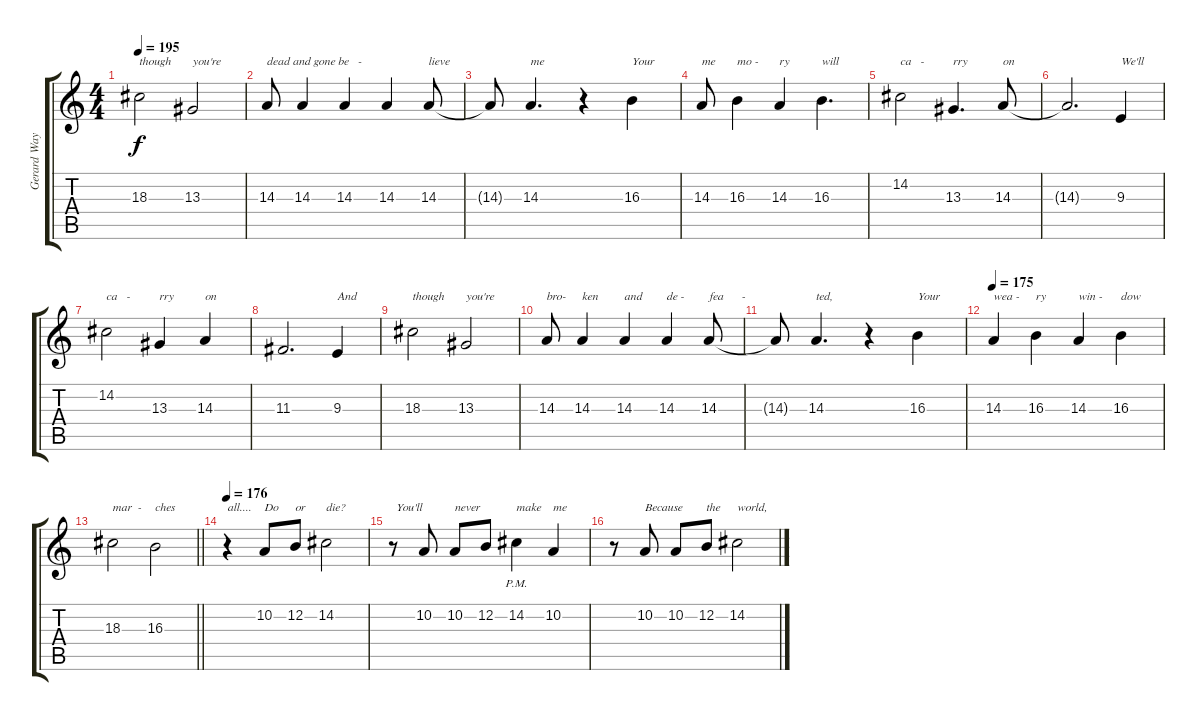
\track ("Gerard Way [Vocals]" "Gerard Way") {instrument altosax}
\staff {score tabs}
\tuning (E4 B3 G3 D3 A2 E2) {hide}
\ts (4 4)
\tempo 195
\clef g2
\ks c
18.3.2{txt "though" dy f} 13.3.2{txt "you're"} |
14.3.8{txt "dead and gone be   -"} 14.3.4 14.3.4 14.3.4 14.3.8{txt "lieve"} |
14.3{t}.8 14.3.4{d txt "me"} r.4 16.3.4{txt "Your"} |
14.3.8{txt "me"} 16.3.4{txt "mo -"} 14.3.4{txt "ry"} 16.3.4{d txt "will"} |
14.2.2{txt "ca   -"} 13.3.4{d txt "rry"} 14.3.8{txt "on"} |
14.3{t}.2{d} 9.3.4{txt "We'll"} |
14.2.2{txt "ca   -"} 13.3.4{txt "rry"} 14.3.4{txt "on"} |
11.3.2{d} 9.3.4{txt "And"} |
18.3.2{txt "though"} 13.3.2{txt "you're"} |
14.3.8{txt "bro-"} 14.3.4{txt "ken"} 14.3.4{txt "and"} 14.3.4{txt "de -"} 14.3.8{txt "fea      -"} |
14.3{t}.8 14.3.4{d txt "ted,"} r.4 16.3.4{txt "Your"} |
\tempo 175
14.3.4{txt "wea -"} 16.3.4{txt "ry"} 14.3.4{txt "win -"} 16.3.4{txt "dow"} |
\barLineRight lightlight
18.3.2{txt "mar  -"} 16.3.2{txt "ches"} |
\tempo 176
r.4{txt "all...."} 10.2.8{txt "Do"} 12.2.8{txt "or"} 14.2.2{txt "die?"} |
r.8{txt " You'll"} 10.2.8 10.2.8{txt "never"} 12.2.8 14.2{pm}.4{txt "make"} 10.2.4{txt "me"} |
r.8 10.2.8{txt "Because"} 10.2.8 12.2.8{txt "the"} 14.2.2{txt "world,"}
